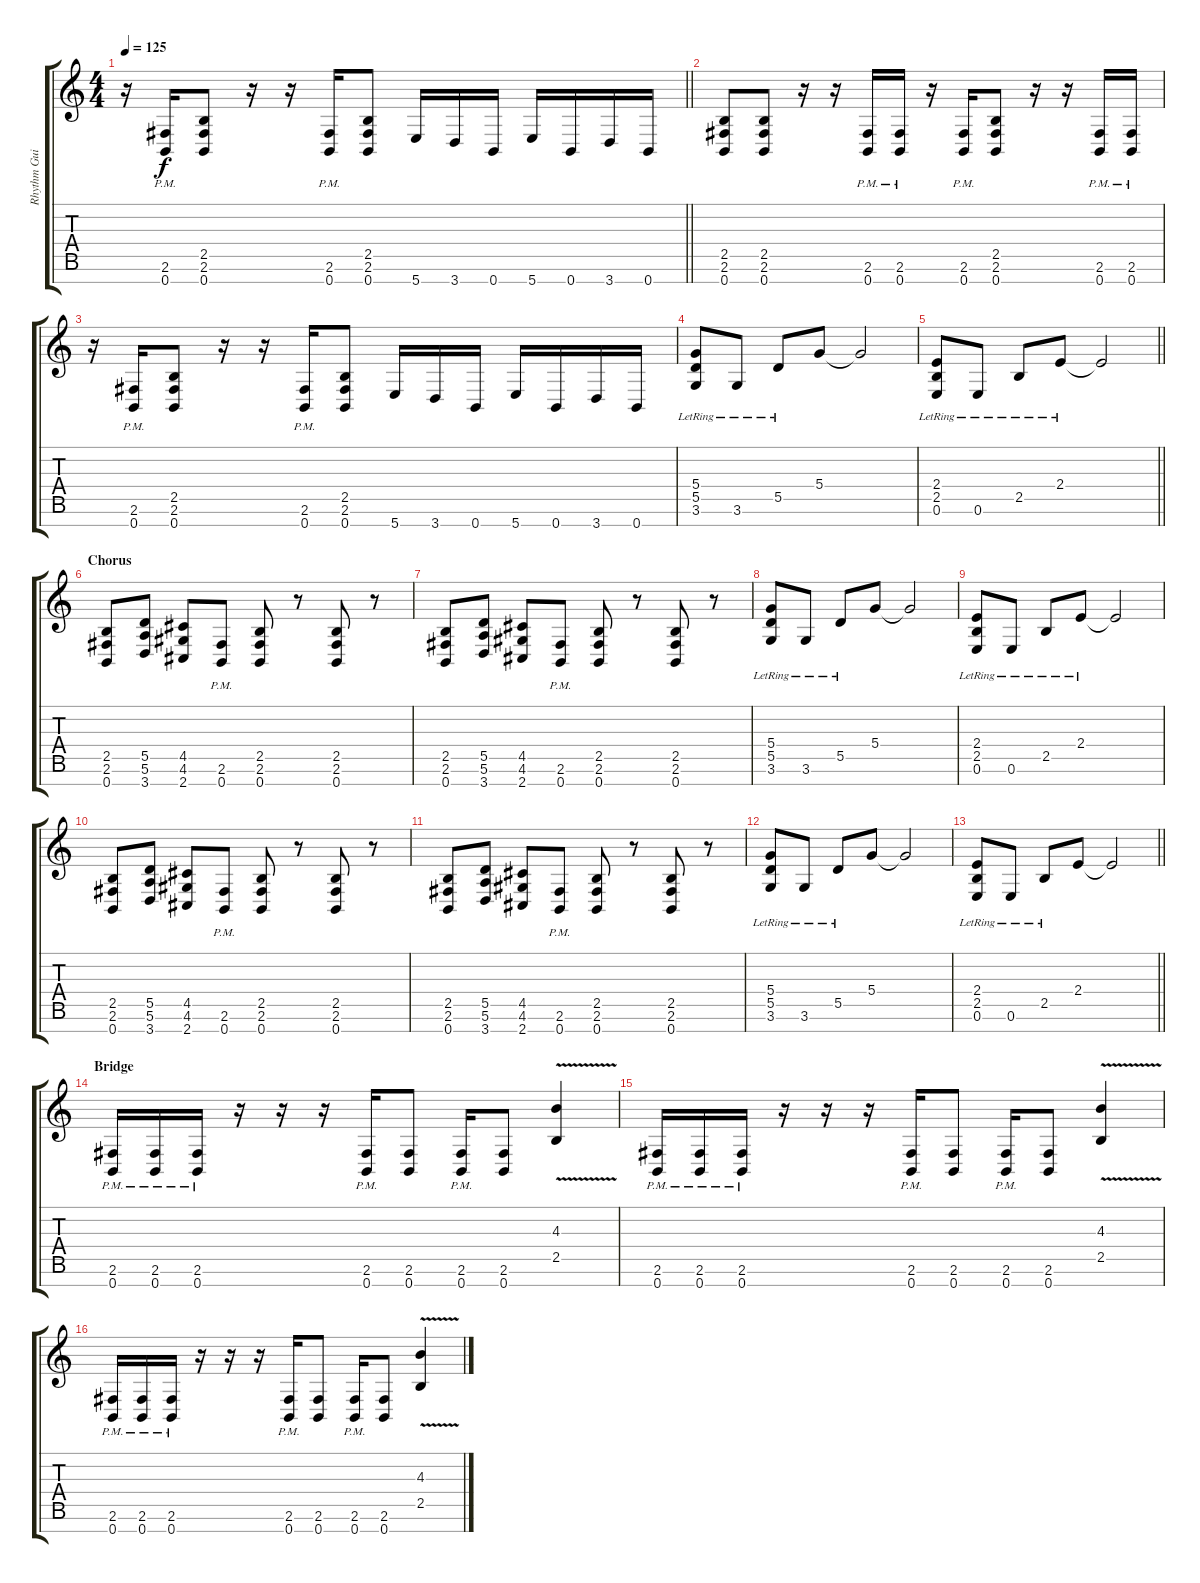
\track ("Rhythm Guitar" "Rhythm Gui") {instrument distortionguitar}
\staff {score tabs}
\tuning (E4 B3 G3 D3 A2 E2 B1) {hide}
\ts (4 4)
\tempo 125
\clef g2
\barLineRight lightlight
\ks c
r.16{dy f} (2.6{pm} 0.7{pm}).16 (2.5 2.6 0.7).8 r.16 r.16 (2.6{pm} 0.7{pm}).16 (2.5 2.6 0.7).8 5.7.16 3.7.16 0.7.16 5.7.16 0.7.16 3.7.16 0.7.16 |
(2.5 2.6 0.7).8 (2.5 2.6 0.7).8 r.16 r.16 (2.6{pm} 0.7{pm}).16 (2.6{pm} 0.7{pm}).16 r.16 (2.6{pm} 0.7{pm}).16 (2.5 2.6 0.7).8 r.16 r.16 (2.6{pm} 0.7{pm}).16 (2.6{pm} 0.7{pm}).16 |
r.16 (2.6{pm} 0.7{pm}).16 (2.5 2.6 0.7).8 r.16 r.16 (2.6{pm} 0.7{pm}).16 (2.5 2.6 0.7).8 5.7.16 3.7.16 0.7.16 5.7.16 0.7.16 3.7.16 0.7.16 |
(5.4{lr} 5.5{lr} 3.6{lr}).8 3.6{lr}.8 5.5{lr}.8 5.4.8 5.4{t}.2 |
\barLineRight lightlight
(2.4{lr} 2.5{lr} 0.6{lr}).8 0.6{lr}.8 2.5{lr}.8 2.4{lr}.8 2.4{t}.2 |
\section ("" "Chorus")
(2.5 2.6 0.7).8 (5.5 5.6 3.7).8 (4.5 4.6 2.7).8 (2.6{pm} 0.7{pm}).8 (2.5 2.6 0.7).8 r.8 (2.5 2.6 0.7).8 r.8 |
(2.5 2.6 0.7).8 (5.5 5.6 3.7).8 (4.5 4.6 2.7).8 (2.6{pm} 0.7{pm}).8 (2.5 2.6 0.7).8 r.8 (2.5 2.6 0.7).8 r.8 |
(5.4{lr} 5.5{lr} 3.6{lr}).8 3.6{lr}.8 5.5{lr}.8 5.4.8 5.4{t}.2 |
(2.4{lr} 2.5{lr} 0.6{lr}).8 0.6{lr}.8 2.5{lr}.8 2.4{lr}.8 2.4{t}.2 |
(2.5 2.6 0.7).8 (5.5 5.6 3.7).8 (4.5 4.6 2.7).8 (2.6{pm} 0.7{pm}).8 (2.5 2.6 0.7).8 r.8 (2.5 2.6 0.7).8 r.8 |
(2.5 2.6 0.7).8 (5.5 5.6 3.7).8 (4.5 4.6 2.7).8 (2.6{pm} 0.7{pm}).8 (2.5 2.6 0.7).8 r.8 (2.5 2.6 0.7).8 r.8 |
(5.4{lr} 5.5{lr} 3.6{lr}).8 3.6{lr}.8 5.5{lr}.8 5.4.8 5.4{t}.2 |
\barLineRight lightlight
(2.4{lr} 2.5{lr} 0.6{lr}).8 0.6{lr}.8 2.5{lr}.8 2.4.8 2.4{t}.2 |
\section ("" "Bridge")
(2.6{pm} 0.7{pm}).16 (2.6{pm} 0.7{pm}).16 (2.6{pm} 0.7{pm}).16 r.16 r.16 r.16 (2.6{pm} 0.7{pm}).16 (2.6 0.7).8 (2.6{pm} 0.7{pm}).16 (2.6 0.7).8 (4.3{v} 2.5{v}).4 |
(2.6{pm} 0.7{pm}).16 (2.6{pm} 0.7{pm}).16 (2.6{pm} 0.7{pm}).16 r.16 r.16 r.16 (2.6{pm} 0.7{pm}).16 (2.6 0.7).8 (2.6{pm} 0.7{pm}).16 (2.6 0.7).8 (4.3{v} 2.5{v}).4 |
(2.6{pm} 0.7{pm}).16 (2.6{pm} 0.7{pm}).16 (2.6{pm} 0.7{pm}).16 r.16 r.16 r.16 (2.6{pm} 0.7{pm}).16 (2.6 0.7).8 (2.6{pm} 0.7{pm}).16 (2.6 0.7).8 (4.3{v} 2.5{v}).4
